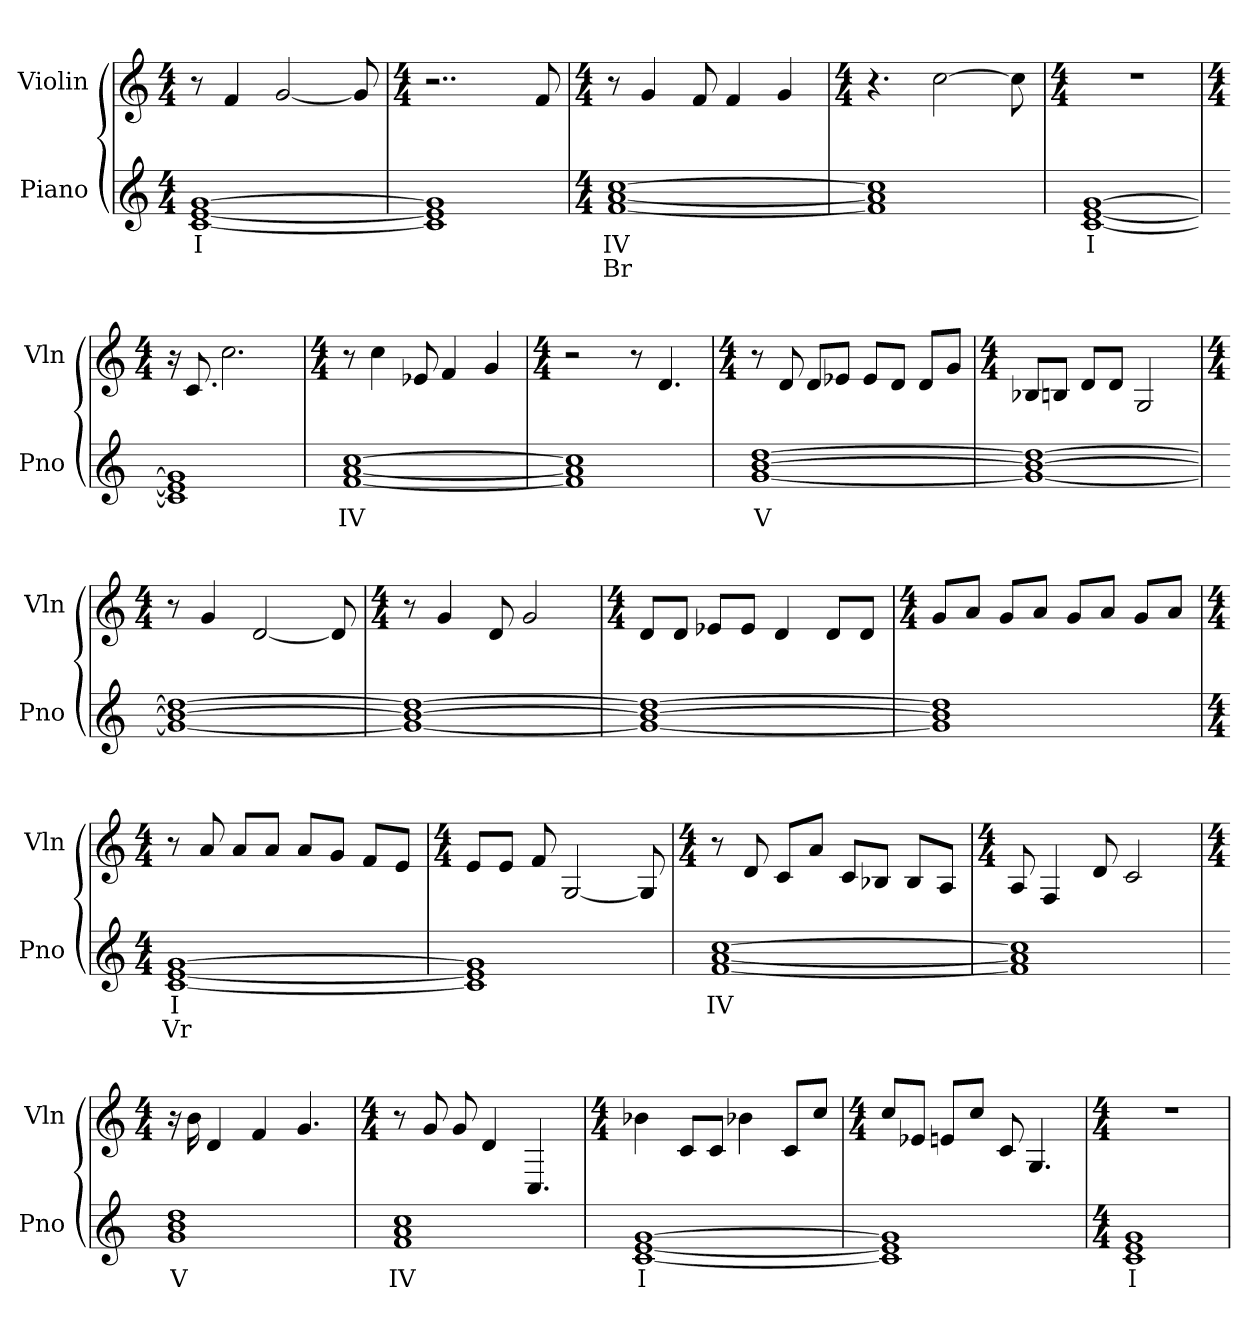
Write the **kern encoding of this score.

**kern	**text	**text	**kern
*part2	*part2	*part2	*part1
*staff2	*staff2	*staff2	*staff1
*I"Piano	*	*	*I"Violin
*I'Pno	*	*	*I'Vln
*k[]	*	*	*
*C:	*	*	*
*M4/4	*	*	*M4/4
=	=	=	=
[1c [1e [1g	I	.	8r
.	.	.	4f
.	.	.	[2g
.	.	.	8g]
=	=	=	=
*k[]	*	*	*
*C:	*	*	*
*	*	*	*M4/4
1c] 1e] 1g]	.	.	2..r
.	.	.	8f
=	=	=	=
*k[]	*	*	*
*C:	*	*	*
*M4/4	*	*	*M4/4
[1f [1a [1cc	IV	Br	8r
.	.	.	4g
.	.	.	8f
.	.	.	4f
.	.	.	4g
=	=	=	=
*k[]	*	*	*
*C:	*	*	*
*	*	*	*M4/4
1f] 1a] 1cc]	.	.	4.r
.	.	.	[2cc
.	.	.	8cc]
=	=	=	=
*k[]	*	*	*
*C:	*	*	*
*	*	*	*M4/4
[1c [1e [1g	I	.	1r
=	=	=	=
*k[]	*	*	*
*C:	*	*	*
*	*	*	*M4/4
1c] 1e] 1g]	.	.	16r
.	.	.	8.c
.	.	.	2.cc
=	=	=	=
*k[]	*	*	*
*C:	*	*	*
*	*	*	*M4/4
[1f [1a [1cc	IV	.	8r
.	.	.	4cc
.	.	.	8e-X
.	.	.	4f
.	.	.	4g
=	=	=	=
*k[]	*	*	*
*C:	*	*	*
*	*	*	*M4/4
1f] 1a] 1cc]	.	.	2r
.	.	.	8r
.	.	.	4.d
=	=	=	=
*k[]	*	*	*
*C:	*	*	*
*	*	*	*M4/4
[1g [1b [1dd	V	.	8r
.	.	.	8d
.	.	.	8dL
.	.	.	8e-XJ
.	.	.	8e-L
.	.	.	8dJ
.	.	.	8dL
.	.	.	8gJ
=	=	=	=
*k[]	*	*	*
*C:	*	*	*
*	*	*	*M4/4
1g_ 1b_ 1dd_	.	.	8B-XL
.	.	.	8BnJ
.	.	.	8dL
.	.	.	8dJ
.	.	.	2G
=	=	=	=
*k[]	*	*	*
*C:	*	*	*
*	*	*	*M4/4
1g_ 1b_ 1dd_	.	.	8r
.	.	.	4g
.	.	.	[2d
.	.	.	8d]
=	=	=	=
*k[]	*	*	*
*C:	*	*	*
*	*	*	*M4/4
1g_ 1b_ 1dd_	.	.	8r
.	.	.	4g
.	.	.	8d
.	.	.	2g
=	=	=	=
*k[]	*	*	*
*C:	*	*	*
*	*	*	*M4/4
1g_ 1b_ 1dd_	.	.	8dL
.	.	.	8dJ
.	.	.	8e-XL
.	.	.	8e-J
.	.	.	4d
.	.	.	8dL
.	.	.	8dJ
=	=	=	=
*k[]	*	*	*
*C:	*	*	*
*	*	*	*M4/4
1g] 1b] 1dd]	.	.	8gL
.	.	.	8aJ
.	.	.	8gL
.	.	.	8aJ
.	.	.	8gL
.	.	.	8aJ
.	.	.	8gL
.	.	.	8aJ
=	=	=	=
*k[]	*	*	*
*C:	*	*	*
*M4/4	*	*	*M4/4
[1c [1e [1g	I	Vr	8r
.	.	.	8a
.	.	.	8aL
.	.	.	8aJ
.	.	.	8aL
.	.	.	8gJ
.	.	.	8fL
.	.	.	8eJ
=	=	=	=
*k[]	*	*	*
*C:	*	*	*
*	*	*	*M4/4
1c] 1e] 1g]	.	.	8eL
.	.	.	8eJ
.	.	.	8f
.	.	.	[2G
.	.	.	8G]
=	=	=	=
*k[]	*	*	*
*C:	*	*	*
*	*	*	*M4/4
[1f [1a [1cc	IV	.	8r
.	.	.	8d
.	.	.	8cL
.	.	.	8aJ
.	.	.	8cL
.	.	.	8B-XJ
.	.	.	8B-L
.	.	.	8AJ
=	=	=	=
*k[]	*	*	*
*C:	*	*	*
*	*	*	*M4/4
1f] 1a] 1cc]	.	.	8A
.	.	.	4F
.	.	.	8d
.	.	.	2c
=	=	=	=
*k[]	*	*	*
*C:	*	*	*
*	*	*	*M4/4
1g 1b 1dd	V	.	16r
.	.	.	16b
.	.	.	4d
.	.	.	4f
.	.	.	4.g
=	=	=	=
*k[]	*	*	*
*C:	*	*	*
*	*	*	*M4/4
1f 1a 1cc	IV	.	8r
.	.	.	8g
.	.	.	8g
.	.	.	4d
.	.	.	4.C
=	=	=	=
*k[]	*	*	*
*C:	*	*	*
*	*	*	*M4/4
[1c [1e [1g	I	.	4b-X
.	.	.	8cL
.	.	.	8cJ
.	.	.	4b-X
.	.	.	8cL
.	.	.	8ccJ
=	=	=	=
*k[]	*	*	*
*C:	*	*	*
*	*	*	*M4/4
1c] 1e] 1g]	.	.	8ccL
.	.	.	8e-XJ
.	.	.	8enL
.	.	.	8ccJ
.	.	.	8c
.	.	.	4.G
=	=	=	=
*k[]	*	*	*
*C:	*	*	*
*M4/4	*	*	*M4/4
1c 1e 1g	I	.	1r
=	=	=	=
*-	*-	*-	*-
